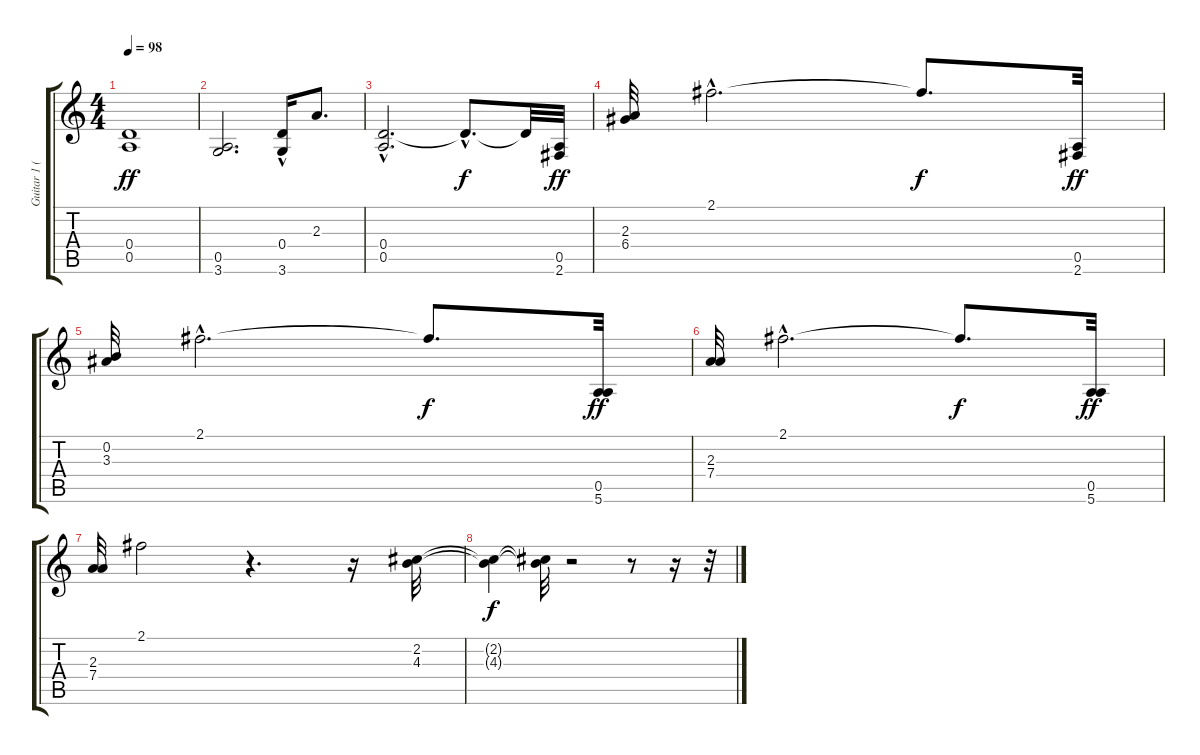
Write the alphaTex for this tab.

\track ("Guitar 1 (intro)" "Guitar 1 (") {instrument acousticguitarsteel}
\staff {score tabs}
\tuning (E4 B3 G3 D3 A2 E2) {hide}
\ts (4 4)
\tempo 98
\clef g2
\ks c
(0.4 0.5).1{dy ff} |
(0.5 3.6).2{d} (0.4{hac} 3.6).16 2.3.8{d} |
(0.4{hac} 0.5).2{d} 0.4{hac t}.8{d dy f} 0.4{t}.32 (0.5 2.6).32{dy ff} |
(2.3 6.4).32 2.1{hac}.2{d} 2.1{t}.8{d dy f} (0.5 2.6).32{dy ff} |
(0.2 3.3).32 2.1{hac}.2{d} 2.1{t}.8{d dy f} (0.5 5.6).32{dy ff} |
(2.3 7.4).32 2.1{hac}.2{d} 2.1{t}.8{d dy f} (0.5 5.6).32{dy ff} |
(2.3 7.4).32 2.1.2 r.4{d} r.16 (2.2 4.3).32 |
(2.2{t} 4.3{t}).4{dy f} (2.2{t} 4.3{t}).32 r.2 r.8 r.16 r.32
